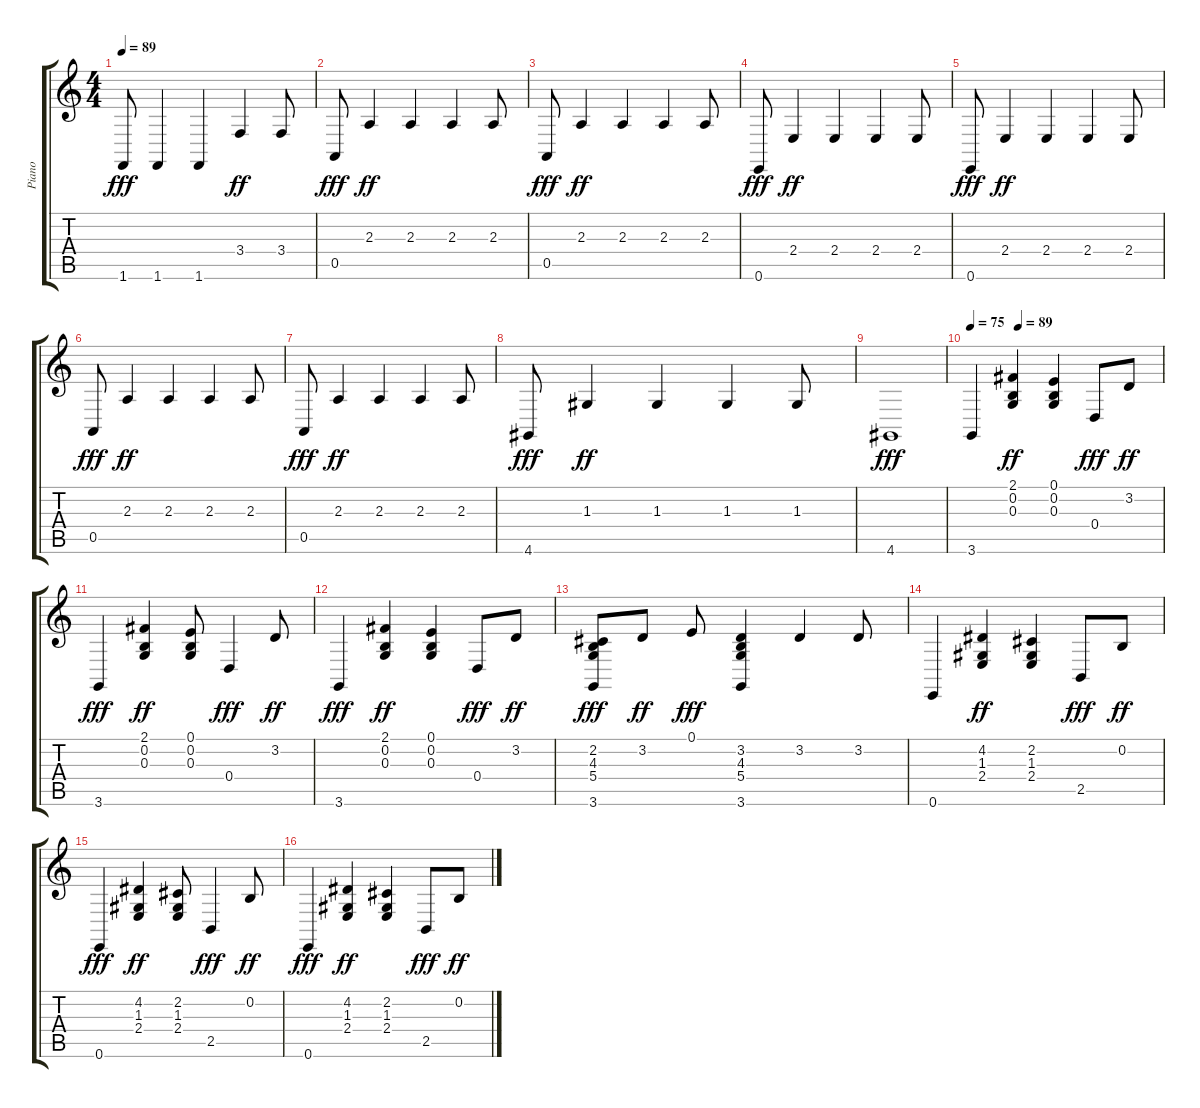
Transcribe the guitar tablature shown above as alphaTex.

\track ("Piano" "Piano") {instrument acousticgrandpiano}
\staff {score tabs}
\tuning (E4 B3 G3 D3 A2 E2) {hide}
\ts (4 4)
\tempo 89
\clef g2
\ks c
1.6.8{dy fff} 1.6.4 1.6.4 3.4.4{dy ff} 3.4.8 |
0.5.8{dy fff} 2.3.4{dy ff} 2.3.4 2.3.4 2.3.8 |
0.5.8{dy fff} 2.3.4{dy ff} 2.3.4 2.3.4 2.3.8 |
0.6.8{dy fff} 2.4.4{dy ff} 2.4.4 2.4.4 2.4.8 |
0.6.8{dy fff} 2.4.4{dy ff} 2.4.4 2.4.4 2.4.8 |
0.5.8{dy fff} 2.3.4{dy ff} 2.3.4 2.3.4 2.3.8 |
0.5.8{dy fff} 2.3.4{dy ff} 2.3.4 2.3.4 2.3.8 |
4.6.8{dy fff} 1.3.4{dy ff} 1.3.4 1.3.4 1.3.8 |
4.6.1{dy fff} |
\tempo 75
\tempo (89 0.25)
3.6.4 (2.1 0.2 0.3).4{dy ff} (0.1 0.2 0.3).4 0.4.8{dy fff} 3.2.8{dy ff} |
3.6.4{dy fff} (2.1 0.2 0.3).4{dy ff} (0.1 0.2 0.3).8 0.4.4{dy fff} 3.2.8{dy ff} |
3.6.4{dy fff} (2.1 0.2 0.3).4{dy ff} (0.1 0.2 0.3).4 0.4.8{dy fff} 3.2.8{dy ff} |
(2.2 4.3 5.4 3.6).8{dy fff} 3.2.8{dy ff} 0.1.8{dy fff} (3.2 4.3 5.4 3.6).4 3.2.4 3.2.8 |
0.6.4 (4.2 1.3 2.4).4{dy ff} (2.2 1.3 2.4).4 2.5.8{dy fff} 0.2.8{dy ff} |
0.6.4{dy fff} (4.2 1.3 2.4).4{dy ff} (2.2 1.3 2.4).8 2.5.4{dy fff} 0.2.8{dy ff} |
0.6.4{dy fff} (4.2 1.3 2.4).4{dy ff} (2.2 1.3 2.4).4 2.5.8{dy fff} 0.2.8{dy ff}
